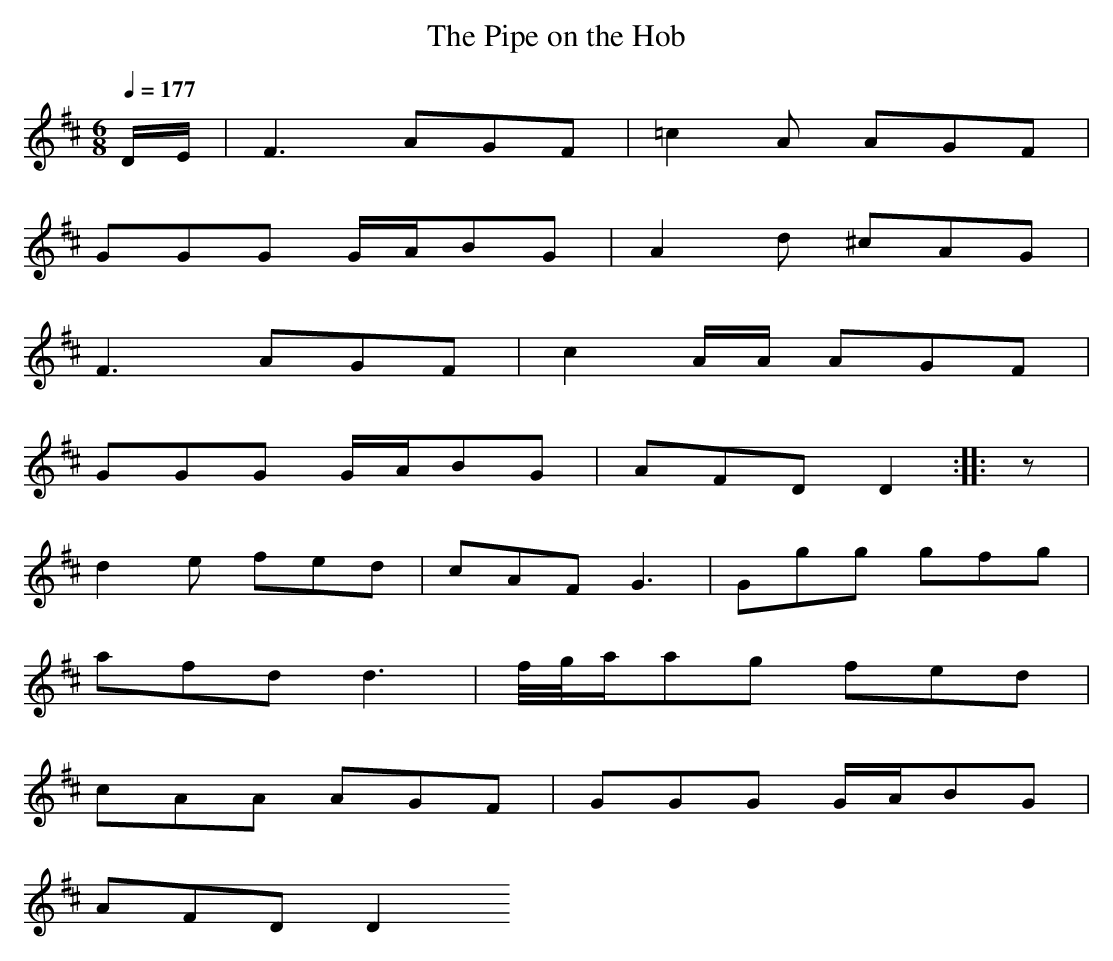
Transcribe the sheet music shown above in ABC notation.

X:1
T: The Pipe on the Hob
M: 6/8
L: 1/8
Q: 1/4=177
K: D % 2 sharps
V:1
D/2E/2|F3 AGF|=c2A AGF|
GGG G/2A/2BG|A2d ^cAG|
F3 AGF|c2A/2A/2 AGF|
GGG G/2A/2BG|AFD D2::z|
d2e fed|cAF G3|Ggg gfg|
afd d3|f/4g/4a/2ag fed|
cAA AGF|GGG G/2A/2BG|
AFD D2
